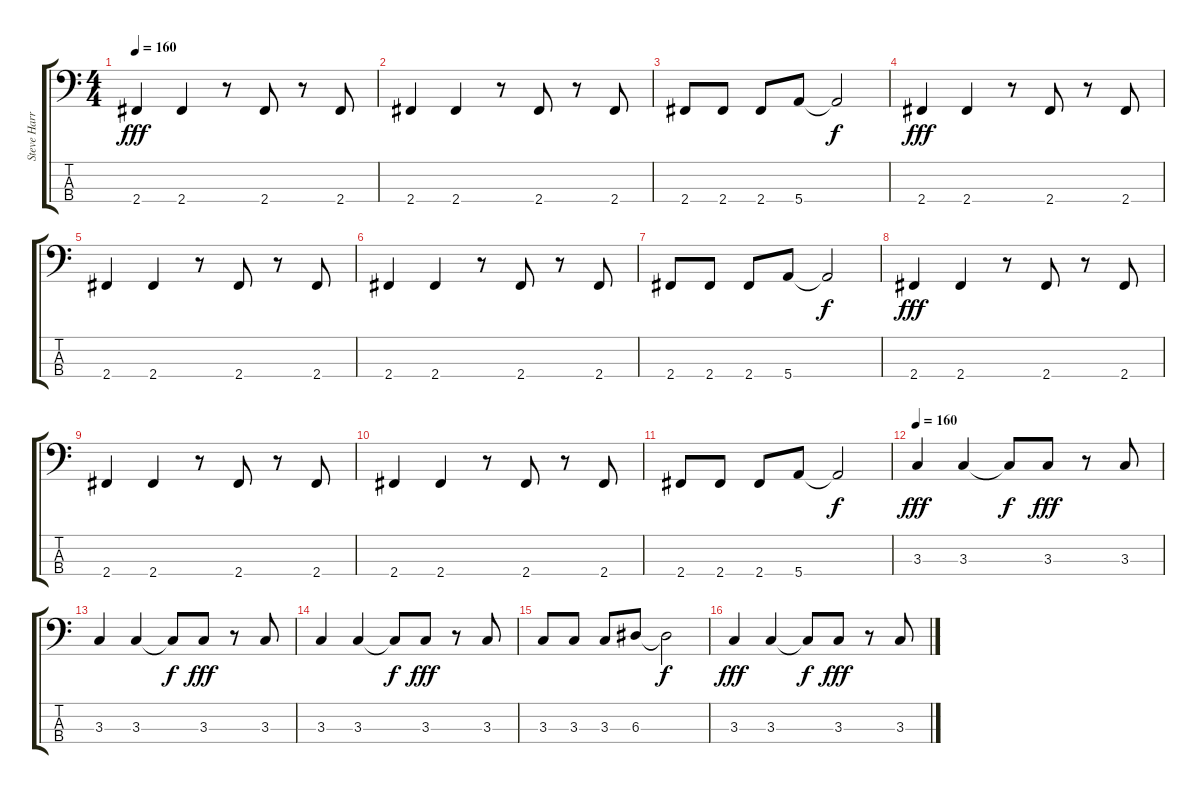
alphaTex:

\track ("Steve Harris" "Steve Harr") {instrument electricbassfinger}
\staff {score tabs}
\tuning (G2 D2 A1 E1) {hide}
\ts (4 4)
\tempo 160
\clef f4
\ks c
2.4.4{dy fff} 2.4.4 r.8 2.4.8 r.8 2.4.8 |
2.4.4 2.4.4 r.8 2.4.8 r.8 2.4.8 |
2.4.8 2.4.8 2.4.8 5.4.8 5.4{t}.2{dy f} |
2.4.4{dy fff} 2.4.4 r.8 2.4.8 r.8 2.4.8 |
2.4.4 2.4.4 r.8 2.4.8 r.8 2.4.8 |
2.4.4 2.4.4 r.8 2.4.8 r.8 2.4.8 |
2.4.8 2.4.8 2.4.8 5.4.8 5.4{t}.2{dy f} |
2.4.4{dy fff} 2.4.4 r.8 2.4.8 r.8 2.4.8 |
2.4.4 2.4.4 r.8 2.4.8 r.8 2.4.8 |
2.4.4 2.4.4 r.8 2.4.8 r.8 2.4.8 |
2.4.8 2.4.8 2.4.8 5.4.8 5.4{t}.2{dy f} |
\tempo 160
3.3.4{dy fff} 3.3.4 3.3{t}.8{dy f} 3.3.8{dy fff} r.8 3.3.8 |
3.3.4 3.3.4 3.3{t}.8{dy f} 3.3.8{dy fff} r.8 3.3.8 |
3.3.4 3.3.4 3.3{t}.8{dy f} 3.3.8{dy fff} r.8 3.3.8 |
3.3.8 3.3.8 3.3.8 6.3.8 6.3{t}.2{dy f} |
3.3.4{dy fff} 3.3.4 3.3{t}.8{dy f} 3.3.8{dy fff} r.8 3.3.8
